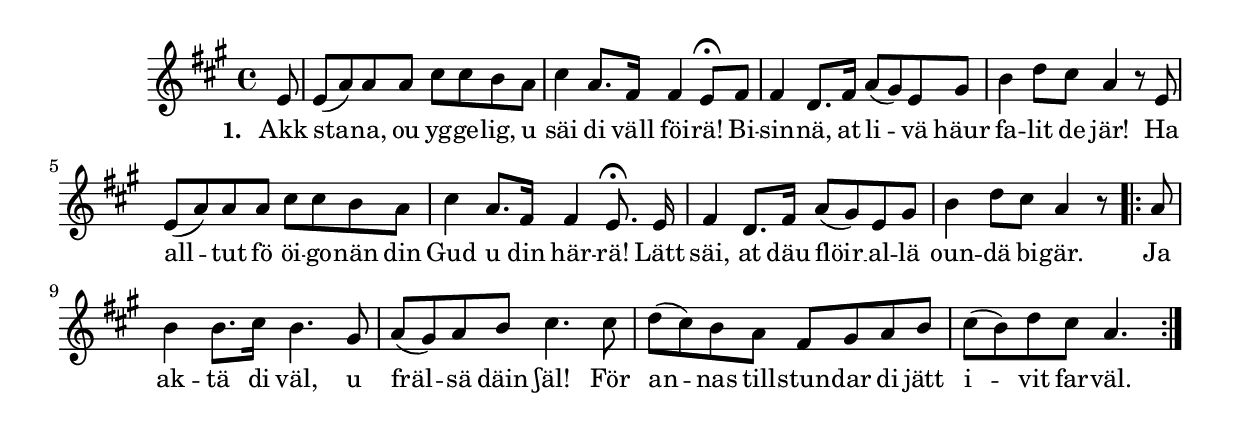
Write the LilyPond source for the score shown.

{
\time 4/4
\key a \major

\partial 8
 e'8  | 
 e'-( a'-) a' a' cis'' cis'' b' a'  | 
 cis''4 a'8. fis'16 fis'4 e'8-\fermata fis'  | 
 fis'4 d'8. fis'16 a'8-( gis'-) e' gis'  | 
 b'4 d''8 cis'' a'4 r8 e'  | 
 e'-( a'-) a' a' cis'' cis'' b' a'  | 
 cis''4 a'8. fis'16 fis'4 e'8.-\fermata\noBeam e'16  | 
 fis'4 d'8. fis'16 a'8-( gis'-) e' gis'  | 
 b'4 d''8 cis'' a'4 r8 
\repeat volta 2 { 
 a'  | 
 b'4 b'8. cis''16 b'4. gis'8  | 
 a'-( gis'-) a' b' cis''4. cis''8  | 
 d''-( cis''-) b' a' fis' gis' a' b'  | 
 cis''-( b'-) d'' cis'' a'4.
 } %( endrepeat )% 
 }
 \addlyrics {
     \set stanza = #"1. "
     Akk sta --  -- na, ou yg -- ge -- lig, u säi di väll föi -- rä! Bi -- 
     sin -- nä, at li --  -- vä häur fa -- lit de jär! Ha all --  -- tut fö öi -- go -- nän din
     Gud u din här -- rä! Lätt säi, at däu flöir __ al -- lä
     oun -- dä bi -- gär. Ja ak -- tä di väl, u fräl --  -- sä däin ʃäl! För
     an --  -- nas till -- stun -- dar di jätt i --  -- vit far -- väl.
}
